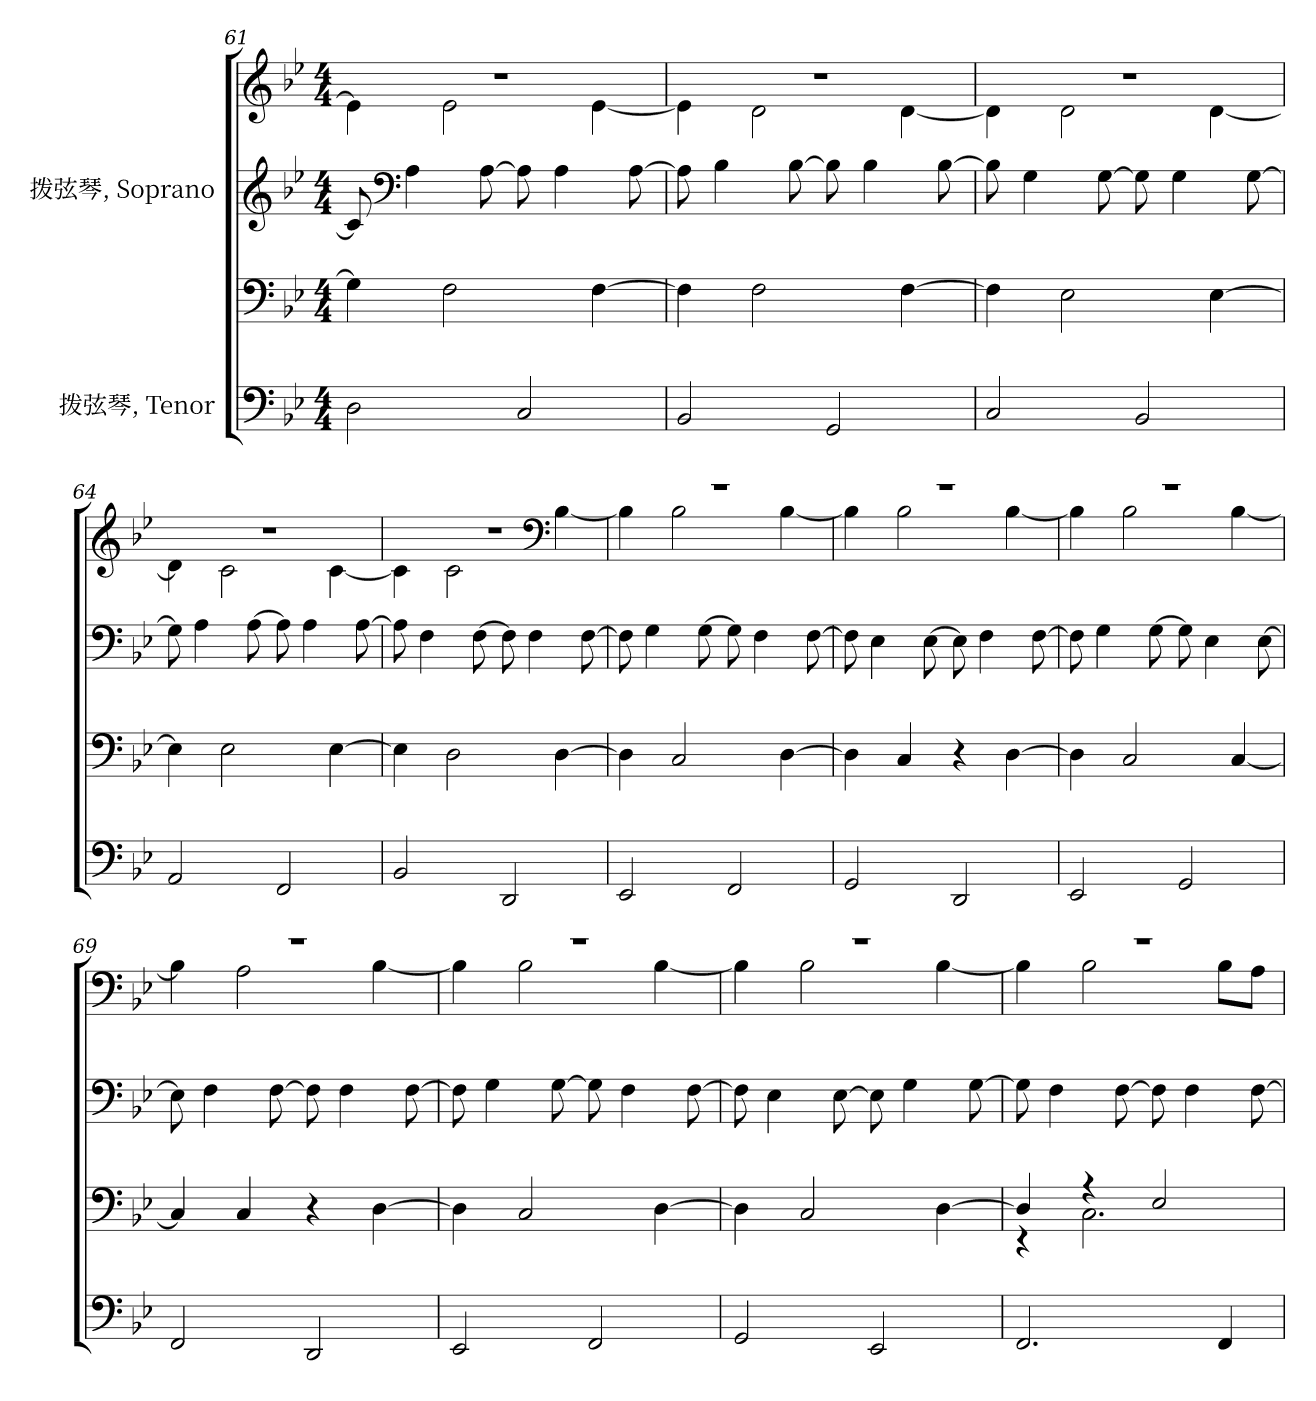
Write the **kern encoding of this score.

**kern	**kern	**kern	**kern
*part2	*part2	*part1	*part1
*staff4	*staff3	*staff2	*staff1
*I"拨弦琴, Tenor	*	*I"拨弦琴, Soprano	*
*clefF4	*clefF4	*clefG2	*clefG2
*k[b-e-]	*k[b-e-]	*k[b-e-]	*k[b-e-]
*M4/4	*M4/4	*M4/4	*M4/4
=61	=61	=61	=61
*	*	*	*^
2D\	4G\]	8c/]	1r	4e-\]
*	*	*clefF4	*	*
.	.	4A\	.	.
.	2F\	.	.	2e-\
.	.	[8A\	.	.
2C/	.	8A\]	.	.
.	.	4A\	.	.
.	[4F\	.	.	[4e-\
.	.	[8A\	.	.
=62	=62	=62	=62	=62
2BB-/	4F\]	8A\]	1r	4e-\]
.	.	4B-\	.	.
.	2F\	.	.	2d\
.	.	[8B-\	.	.
2GG/	.	8B-\]	.	.
.	.	4B-\	.	.
.	[4F\	.	.	[4d\
.	.	[8B-\	.	.
=63	=63	=63	=63	=63
2C/	4F\]	8B-\]	1r	4d\]
.	.	4G\	.	.
.	2E-\	.	.	2d\
.	.	[8G\	.	.
2BB-/	.	8G\]	.	.
.	.	4G\	.	.
.	[4E-\	.	.	[4d\
.	.	[8G\	.	.
=64	=64	=64	=64	=64
2AA/	4E-\]	8G\]	1r	4d\]
.	.	4A\	.	.
.	2E-\	.	.	2c\
.	.	[8A\	.	.
2FF/	.	8A\]	.	.
.	.	4A\	.	.
.	[4E-\	.	.	[4c\
.	.	[8A\	.	.
!!LO:LB:g=z	!!
=65	=65	=65	=65	=65
2BB-/	4E-\]	8A\]	1r	4c\]
.	.	4F\	.	.
.	2D\	.	.	2c\
.	.	[8F\	.	.
2DD/	.	8F\]	.	.
.	.	4F\	.	.
*	*	*	*clefF4	*
.	[4D\	.	.	[4B-\
.	.	[8F\	.	.
=66	=66	=66	=66	=66
2EE-/	4D\]	8F\]	1r	4B-\]
.	.	4G\	.	.
.	2C/	.	.	2B-\
.	.	[8G\	.	.
2FF/	.	8G\]	.	.
.	.	4F\	.	.
.	[4D\	.	.	[4B-\
.	.	[8F\	.	.
=67	=67	=67	=67	=67
2GG/	4D\]	8F\]	1r	4B-\]
.	.	4E-\	.	.
.	4C/	.	.	2B-\
.	.	[8E-\	.	.
2DD/	4r	8E-\]	.	.
.	.	4F\	.	.
.	[4D\	.	.	[4B-\
.	.	[8F\	.	.
=68	=68	=68	=68	=68
2EE-/	4D\]	8F\]	1r	4B-\]
.	.	4G\	.	.
.	2C/	.	.	2B-\
.	.	[8G\	.	.
2GG/	.	8G\]	.	.
.	.	4E-\	.	.
.	[4C/	.	.	[4B-\
.	.	[8E-\	.	.
=69	=69	=69	=69	=69
2FF/	4C/]	8E-\]	1r	4B-\]
.	.	4F\	.	.
.	4C/	.	.	2A\
.	.	[8F\	.	.
2DD/	4r	8F\]	.	.
.	.	4F\	.	.
.	[4D\	.	.	[4B-\
.	.	[8F\	.	.
=70	=70	=70	=70	=70
2EE-/	4D\]	8F\]	1r	4B-\]
.	.	4G\	.	.
.	2C/	.	.	2B-\
.	.	[8G\	.	.
2FF/	.	8G\]	.	.
.	.	4F\	.	.
.	[4D\	.	.	[4B-\
.	.	[8F\	.	.
!!LO:LB:g=z	!!
=71	=71	=71	=71	=71
2GG/	4D\]	8F\]	1r	4B-\]
.	.	4E-\	.	.
.	2C/	.	.	2B-\
.	.	[8E-\	.	.
2EE-/	.	8E-\]	.	.
.	.	4G\	.	.
.	[4D\	.	.	[4B-\
.	.	[8G\	.	.
=72	=72	=72	=72	=72
*	*^	*	*	*
2.FF/	4D/]	4r	8G\]	1r	4B-\]
.	.	.	4F\	.	.
.	4r	2.C\	.	.	2B-\
.	.	.	[8F\	.	.
.	2E-/	.	8F\]	.	.
.	.	.	4F\	.	.
4FF/	.	.	.	.	8B-\L
.	.	.	[8F\	.	8A\J
*	*v	*v	*	*v	*v
=	=	=	=
*-	*-	*-	*-
